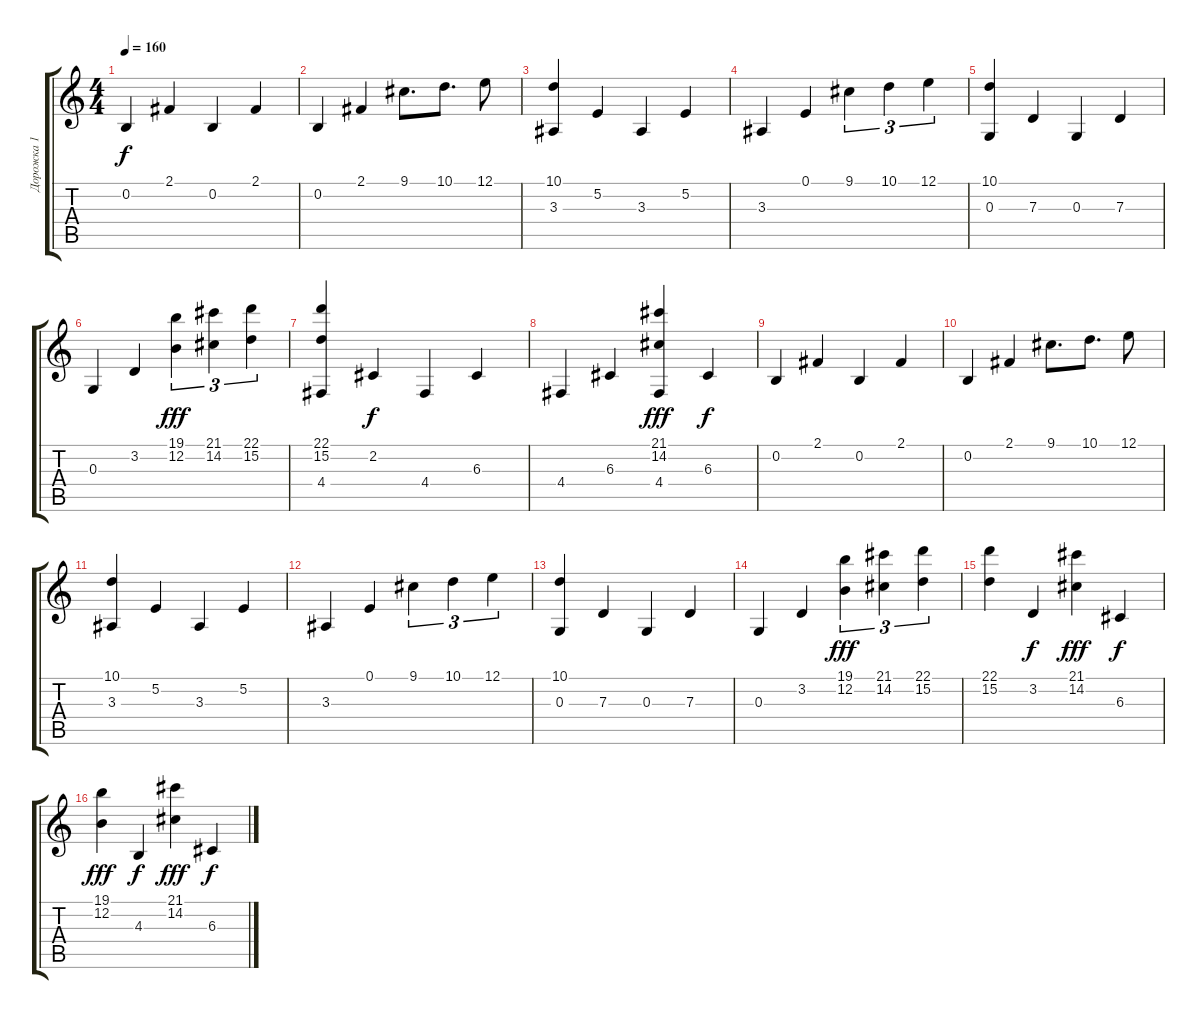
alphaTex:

\track ("Дорожка 1" "Дорожка 1") {instrument acousticgrandpiano}
\staff {score tabs}
\tuning (E4 B3 G3 D3 A2 E2) {hide}
\ts (4 4)
\tempo 160
\clef g2
\ks c
0.2.4{dy f} 2.1.4 0.2.4 2.1.4 |
0.2.4 2.1.4 9.1.8{d} 10.1.8{d} 12.1.8 |
(10.1 3.3).4 5.2.4 3.3.4 5.2.4 |
3.3.4 0.1.4 9.1.4{tu (3 2)} 10.1.4{tu (3 2)} 12.1.4{tu (3 2)} |
(10.1 0.3).4 7.3.4 0.3.4 7.3.4 |
0.3.4 3.2.4 (19.1 12.2).4{tu (3 2) dy fff} (21.1 14.2).4{tu (3 2)} (22.1 15.2).4{tu (3 2)} |
(22.1 15.2 4.4).4 2.2.4{dy f} 4.4.4 6.3.4 |
4.4.4 6.3.4 (21.1 14.2 4.4).4{dy fff} 6.3.4{dy f} |
0.2.4 2.1.4 0.2.4 2.1.4 |
0.2.4 2.1.4 9.1.8{d} 10.1.8{d} 12.1.8 |
(10.1 3.3).4 5.2.4 3.3.4 5.2.4 |
3.3.4 0.1.4 9.1.4{tu (3 2)} 10.1.4{tu (3 2)} 12.1.4{tu (3 2)} |
(10.1 0.3).4 7.3.4 0.3.4 7.3.4 |
0.3.4 3.2.4 (19.1 12.2).4{tu (3 2) dy fff} (21.1 14.2).4{tu (3 2)} (22.1 15.2).4{tu (3 2)} |
(22.1 15.2).4 3.2.4{dy f} (21.1 14.2).4{dy fff} 6.3.4{dy f} |
(19.1 12.2).4{dy fff} 4.3.4{dy f} (21.1 14.2).4{dy fff} 6.3.4{dy f}
